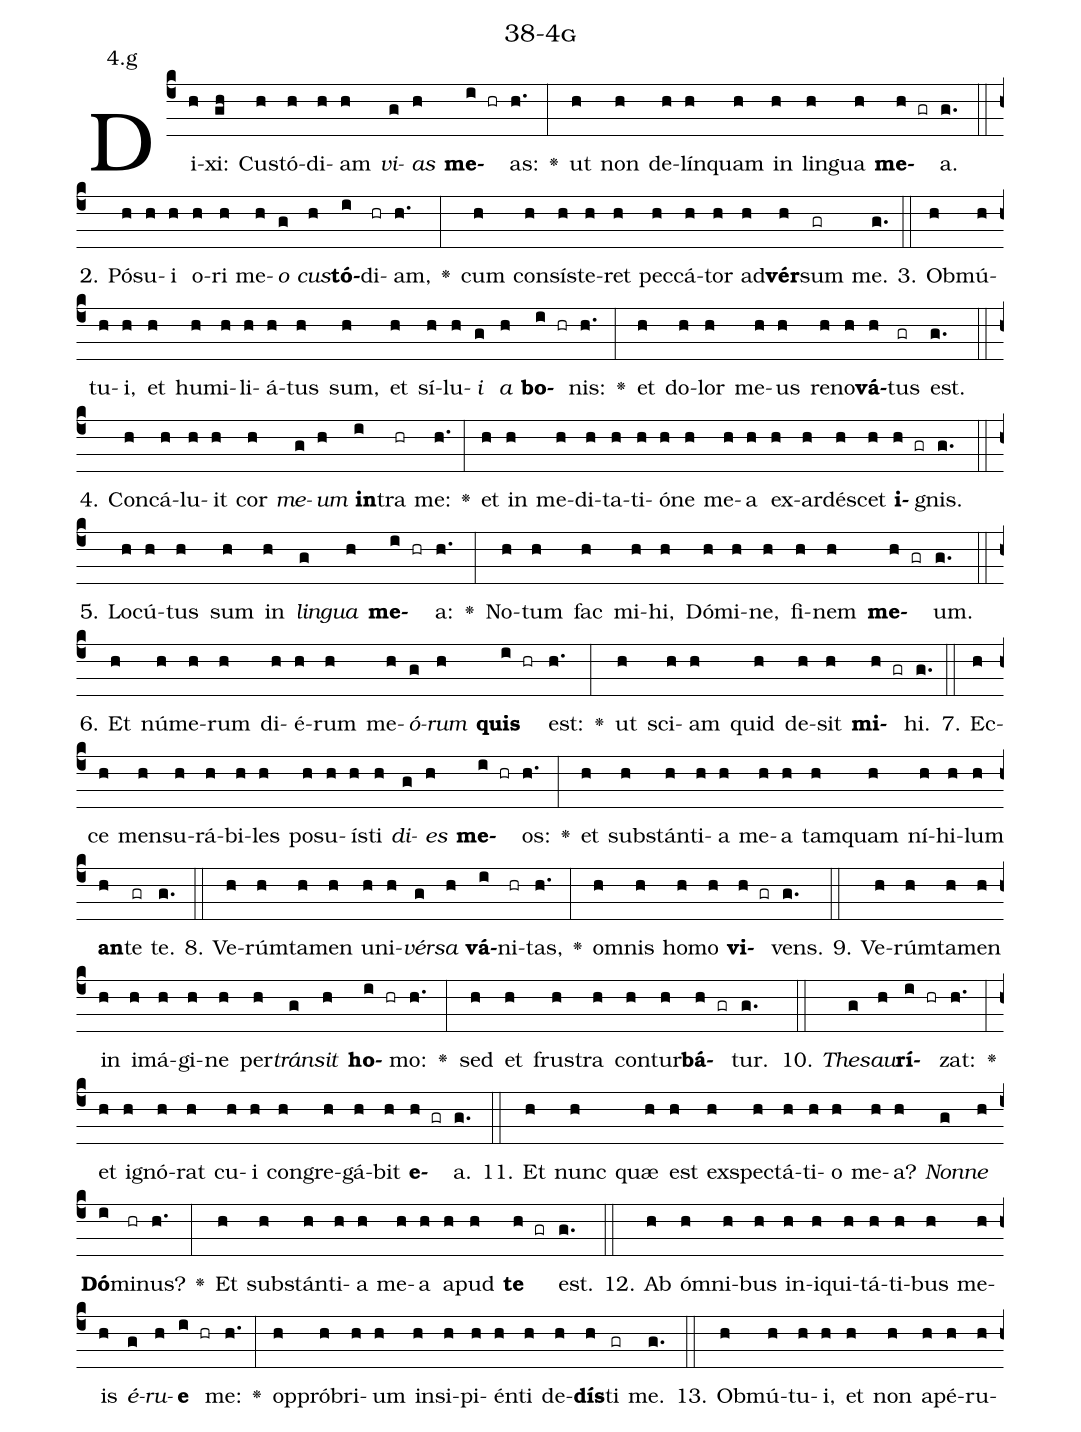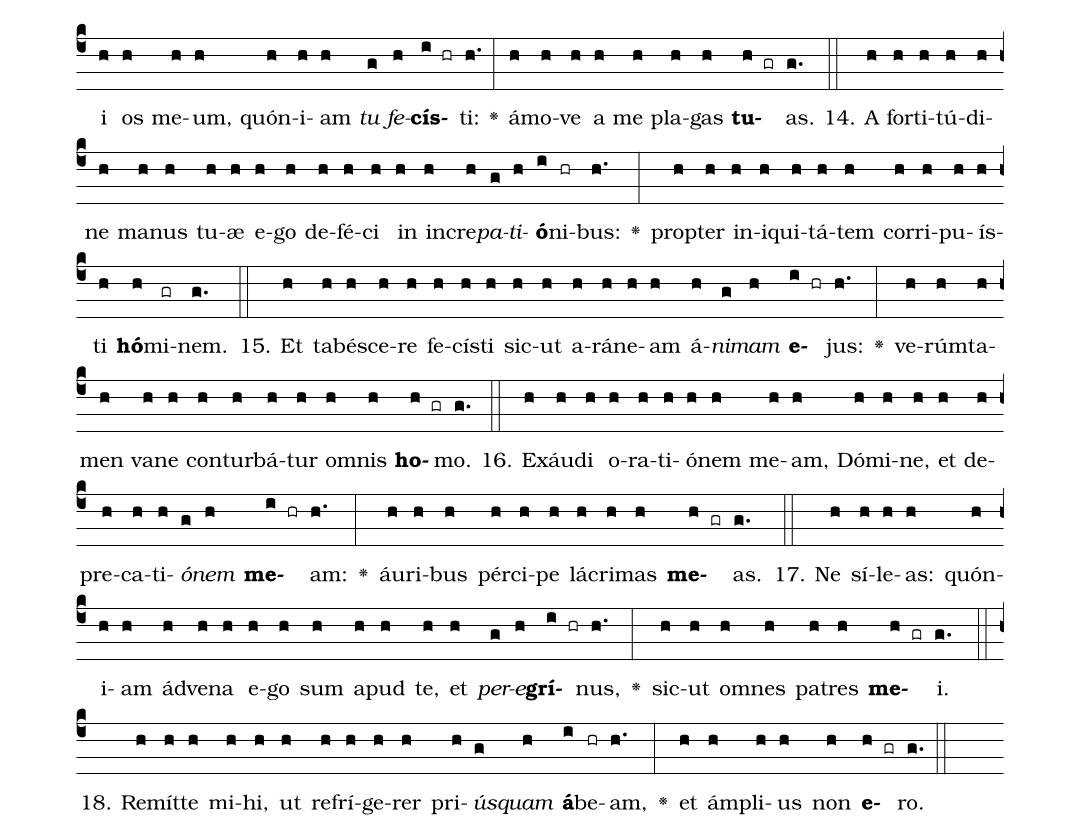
name: 38-4g;
annotation: 4.g;
%%
(c4)Di(h)xi:(gh) Cus(h)tó(h)di(h)am(h) <i>vi</i>(g)<i>as</i>(h) <b>me</b>(i hr)as:(h.) <v>\greheightstar</v>(:) ut(h) non(h) de(h)lín(h)quam(h) in(h) lin(h)gua(h) <b>me</b>(h gr)a.(g.) (::)
2. Pó(h)su(h)i(h) o(h)ri(h) me(h)<i>o</i>(g) <i>cus</i>(h)<b>tó</b>(i)di(hr)am,(h.) <v>\greheightstar</v>(:) cum(h) con(h)sís(h)te(h)ret(h) pec(h)cá(h)tor(h) ad(h)<b>vér</b>(h)sum(gr) me.(g.) (::)
3. Ob(h)mú(h)tu(h)i,(h) et(h) hu(h)mi(h)li(h)á(h)tus(h) sum,(h) et(h) sí(h)lu(h)<i>i</i>(g) <i>a</i>(h) <b>bo</b>(i hr)nis:(h.) <v>\greheightstar</v>(:) et(h) do(h)lor(h) me(h)us(h) re(h)no(h)<b>vá</b>(h)tus(gr) est.(g.) (::)
4. Con(h)cá(h)lu(h)it(h) cor(h) <i>me</i>(g)<i>um</i>(h) <b>in</b>(i)tra(hr) me:(h.) <v>\greheightstar</v>(:) et(h) in(h) me(h)di(h)ta(h)ti(h)ó(h)ne(h) me(h)a(h) ex(h)ar(h)dé(h)scet(h) <b>i</b>(h gr)gnis.(g.) (::)
5. Lo(h)cú(h)tus(h) sum(h) in(h) <i>lin</i>(g)<i>gua</i>(h) <b>me</b>(i hr)a:(h.) <v>\greheightstar</v>(:) No(h)tum(h) fac(h) mi(h)hi,(h) Dó(h)mi(h)ne,(h) fi(h)nem(h) <b>me</b>(h gr)um.(g.) (::)
6. Et(h) nú(h)me(h)rum(h) di(h)é(h)rum(h) me(h)<i>ó</i>(g)<i>rum</i>(h) <b>quis</b>(i hr) est:(h.) <v>\greheightstar</v>(:) ut(h) sci(h)am(h) quid(h) de(h)sit(h) <b>mi</b>(h gr)hi.(g.) (::)
7. Ec(h)ce(h) men(h)su(h)rá(h)bi(h)les(h) po(h)su(h)ís(h)ti(h) <i>di</i>(g)<i>es</i>(h) <b>me</b>(i hr)os:(h.) <v>\greheightstar</v>(:) et(h) sub(h)stán(h)ti(h)a(h) me(h)a(h) tam(h)quam(h) ní(h)hi(h)lum(h) <b>an</b>(h)te(gr) te.(g.) (::)
8. Ve(h)rúm(h)ta(h)men(h) u(h)ni(h)<i>vér</i>(g)<i>sa</i>(h) <b>vá</b>(i)ni(hr)tas,(h.) <v>\greheightstar</v>(:) om(h)nis(h) ho(h)mo(h) <b>vi</b>(h gr)vens.(g.) (::)
9. Ve(h)rúm(h)ta(h)men(h) in(h) i(h)má(h)gi(h)ne(h) per(h)<i>tráns</i>(g)<i>it</i>(h) <b>ho</b>(i hr)mo:(h.) <v>\greheightstar</v>(:) sed(h) et(h) frus(h)tra(h) con(h)tur(h)<b>bá</b>(h gr)tur.(g.) (::)
10. <i>The</i>(g)<i>sau</i>(h)<b>rí</b>(i hr)zat:(h.) <v>\greheightstar</v>(:) et(h) i(h)gnó(h)rat(h) cu(h)i(h) con(h)gre(h)gá(h)bit(h) <b>e</b>(h gr)a.(g.) (::)
11. Et(h) nunc(h) quæ(h) est(h) ex(h)spec(h)tá(h)ti(h)o(h) me(h)a?(h) <i>Non</i>(g)<i>ne</i>(h) <b>Dó</b>(i)mi(hr)nus?(h.) <v>\greheightstar</v>(:) Et(h) sub(h)stán(h)ti(h)a(h) me(h)a(h) a(h)pud(h) <b>te</b>(h gr) est.(g.) (::)
12. Ab(h) óm(h)ni(h)bus(h) in(h)i(h)qui(h)tá(h)ti(h)bus(h) me(h)is(h) <i>é</i>(g)<i>ru</i>(h)<b>e</b>(i hr) me:(h.) <v>\greheightstar</v>(:) op(h)pró(h)bri(h)um(h) in(h)si(h)pi(h)én(h)ti(h) de(h)<b>dís</b>(h)ti(gr) me.(g.) (::)
13. Ob(h)mú(h)tu(h)i,(h) et(h) non(h) a(h)pé(h)ru(h)i(h) os(h) me(h)um,(h) quón(h)i(h)am(h) <i>tu</i>(g) <i>fe</i>(h)<b>cís</b>(i hr)ti:(h.) <v>\greheightstar</v>(:) á(h)mo(h)ve(h) a(h) me(h) pla(h)gas(h) <b>tu</b>(h gr)as.(g.) (::)
14. A(h) for(h)ti(h)tú(h)di(h)ne(h) ma(h)nus(h) tu(h)æ(h) e(h)go(h) de(h)fé(h)ci(h) in(h) in(h)cre(h)<i>pa</i>(g)<i>ti</i>(h)<b>ó</b>(i)ni(hr)bus:(h.) <v>\greheightstar</v>(:) prop(h)ter(h) in(h)i(h)qui(h)tá(h)tem(h) cor(h)ri(h)pu(h)ís(h)ti(h) <b>hó</b>(h)mi(gr)nem.(g.) (::)
15. Et(h) ta(h)bé(h)sce(h)re(h) fe(h)cís(h)ti(h) sic(h)ut(h) a(h)rá(h)ne(h)am(h) á(h)<i>ni</i>(g)<i>mam</i>(h) <b>e</b>(i hr)jus:(h.) <v>\greheightstar</v>(:) ve(h)rúm(h)ta(h)men(h) va(h)ne(h) con(h)tur(h)bá(h)tur(h) om(h)nis(h) <b>ho</b>(h gr)mo.(g.) (::)
16. Ex(h)áu(h)di(h) o(h)ra(h)ti(h)ó(h)nem(h) me(h)am,(h) Dó(h)mi(h)ne,(h) et(h) de(h)pre(h)ca(h)ti(h)<i>ó</i>(g)<i>nem</i>(h) <b>me</b>(i hr)am:(h.) <v>\greheightstar</v>(:) áu(h)ri(h)bus(h) pér(h)ci(h)pe(h) lá(h)cri(h)mas(h) <b>me</b>(h gr)as.(g.) (::)
17. Ne(h) sí(h)le(h)as:(h) quón(h)i(h)am(h) ád(h)ve(h)na(h) e(h)go(h) sum(h) a(h)pud(h) te,(h) et(h) <i>per</i>(g)<i>e</i>(h)<b>grí</b>(i hr)nus,(h.) <v>\greheightstar</v>(:) sic(h)ut(h) om(h)nes(h) pa(h)tres(h) <b>me</b>(h gr)i.(g.) (::)
18. Re(h)mít(h)te(h) mi(h)hi,(h) ut(h) re(h)frí(h)ge(h)rer(h) pri(h)<i>ús</i>(g)<i>quam</i>(h) <b>á</b>(i)be(hr)am,(h.) <v>\greheightstar</v>(:) et(h) ám(h)pli(h)us(h) non(h) <b>e</b>(h gr)ro.(g.) (::)
